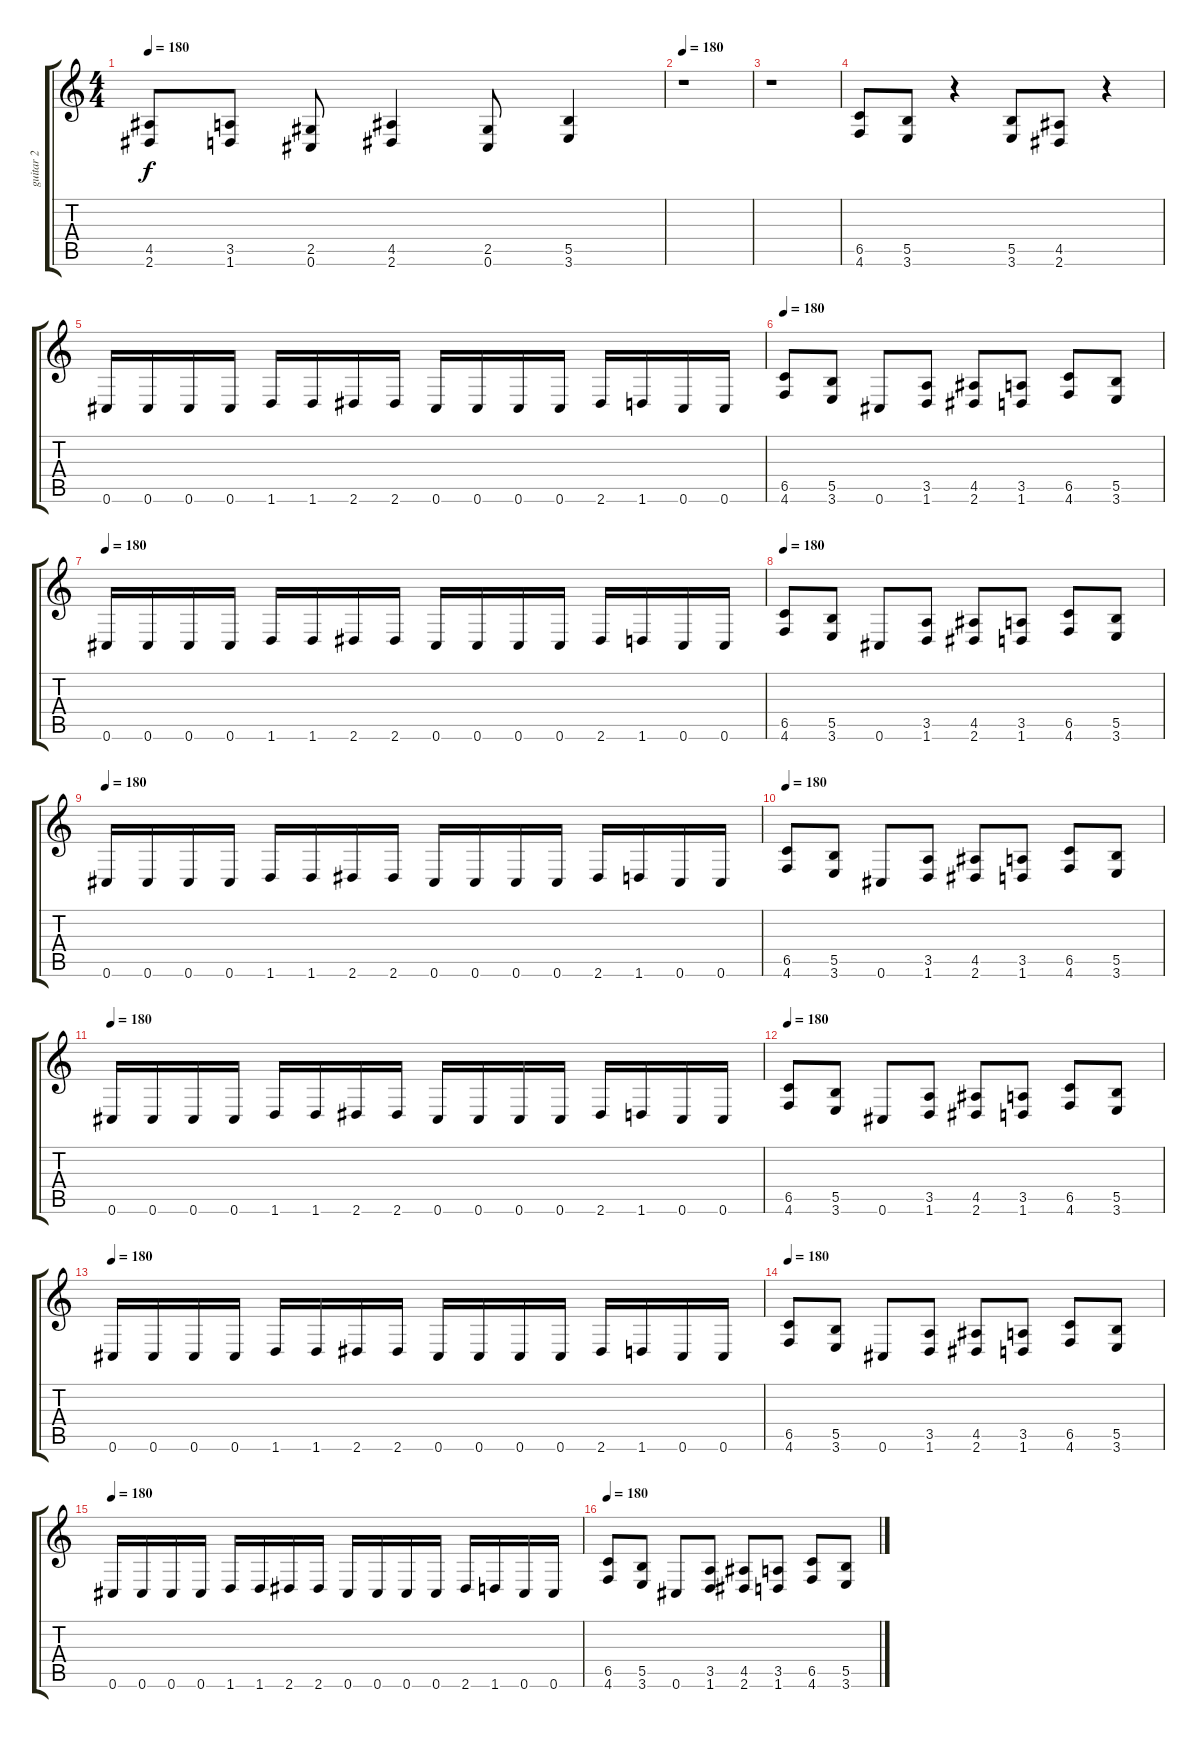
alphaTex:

\track ("guitar 2" "guitar 2") {instrument distortionguitar}
\staff {score tabs}
\tuning (Db4 Ab3 E3 B2 Gb2 Db2) {hide}
\ts (4 4)
\tempo 180
\clef g2
\ks c
(4.5 2.6).8{dy f} (3.5 1.6).8 (2.5 0.6).8 (4.5 2.6).4 (2.5 0.6).8 (5.5 3.6).4 |
\tempo 180
r.1 |
r.1 |
(6.5 4.6).8 (5.5 3.6).8 r.4 (5.5 3.6).8 (4.5 2.6).8 r.4 |
0.6.16 0.6.16 0.6.16 0.6.16 1.6.16 1.6.16 2.6.16 2.6.16 0.6.16 0.6.16 0.6.16 0.6.16 2.6.16 1.6.16 0.6.16 0.6.16 |
\tempo 180
(6.5 4.6).8 (5.5 3.6).8 0.6.8 (3.5 1.6).8 (4.5 2.6).8 (3.5 1.6).8 (6.5 4.6).8 (5.5 3.6).8 |
\tempo 180
0.6.16 0.6.16 0.6.16 0.6.16 1.6.16 1.6.16 2.6.16 2.6.16 0.6.16 0.6.16 0.6.16 0.6.16 2.6.16 1.6.16 0.6.16 0.6.16 |
\tempo 180
(6.5 4.6).8 (5.5 3.6).8 0.6.8 (3.5 1.6).8 (4.5 2.6).8 (3.5 1.6).8 (6.5 4.6).8 (5.5 3.6).8 |
\tempo 180
0.6.16 0.6.16 0.6.16 0.6.16 1.6.16 1.6.16 2.6.16 2.6.16 0.6.16 0.6.16 0.6.16 0.6.16 2.6.16 1.6.16 0.6.16 0.6.16 |
\tempo 180
(6.5 4.6).8 (5.5 3.6).8 0.6.8 (3.5 1.6).8 (4.5 2.6).8 (3.5 1.6).8 (6.5 4.6).8 (5.5 3.6).8 |
\tempo 180
0.6.16 0.6.16 0.6.16 0.6.16 1.6.16 1.6.16 2.6.16 2.6.16 0.6.16 0.6.16 0.6.16 0.6.16 2.6.16 1.6.16 0.6.16 0.6.16 |
\tempo 180
(6.5 4.6).8 (5.5 3.6).8 0.6.8 (3.5 1.6).8 (4.5 2.6).8 (3.5 1.6).8 (6.5 4.6).8 (5.5 3.6).8 |
\tempo 180
0.6.16 0.6.16 0.6.16 0.6.16 1.6.16 1.6.16 2.6.16 2.6.16 0.6.16 0.6.16 0.6.16 0.6.16 2.6.16 1.6.16 0.6.16 0.6.16 |
\tempo 180
(6.5 4.6).8 (5.5 3.6).8 0.6.8 (3.5 1.6).8 (4.5 2.6).8 (3.5 1.6).8 (6.5 4.6).8 (5.5 3.6).8 |
\tempo 180
0.6.16 0.6.16 0.6.16 0.6.16 1.6.16 1.6.16 2.6.16 2.6.16 0.6.16 0.6.16 0.6.16 0.6.16 2.6.16 1.6.16 0.6.16 0.6.16 |
\tempo 180
(6.5 4.6).8 (5.5 3.6).8 0.6.8 (3.5 1.6).8 (4.5 2.6).8 (3.5 1.6).8 (6.5 4.6).8 (5.5 3.6).8
